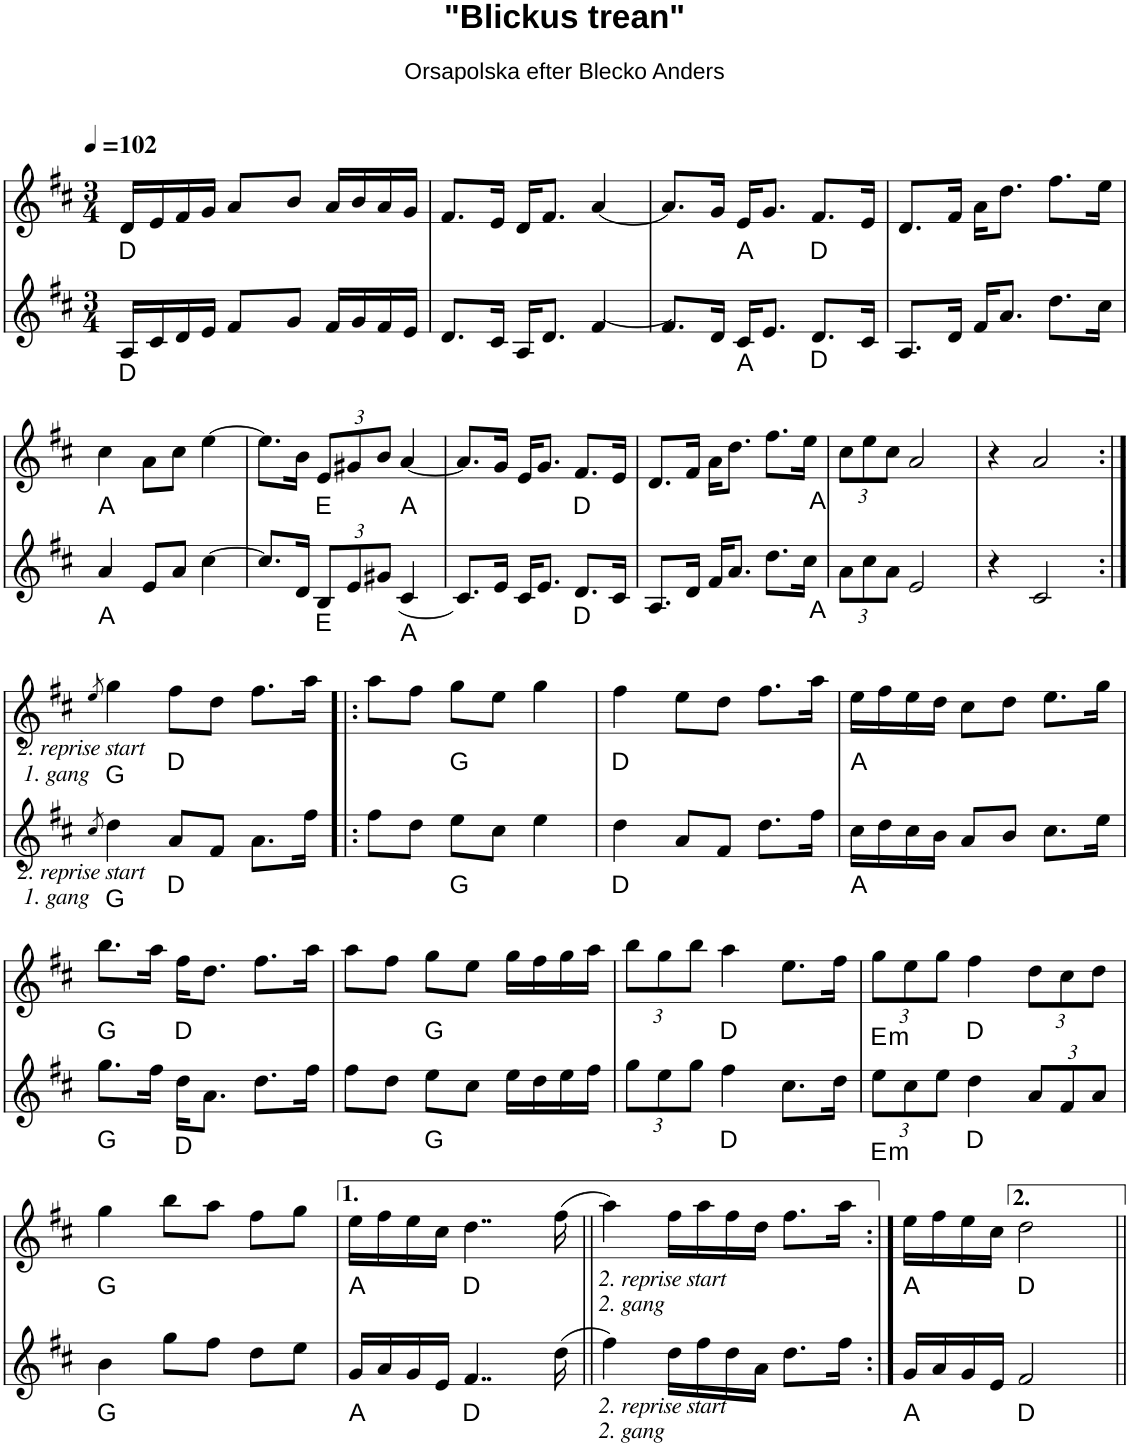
**kern	**kern	**harte
*part2	*part1	*part1
*staff2	*staff1	*
*I"Klaver	*I"Klaver	*
*clefG2	*clefG2	*
*k[f#c#]	*k[f#c#]	*
*M3/4	*M3/4	*
*MM102	*MM102	*
=1	=1	=1
16A/LL	16d/LL	D:maj
16c#/	16e/	.
16d/	16f#/	.
16e/JJ	16g/JJ	.
8f#/L	8a/L	.
8g/J	8b/J	.
16f#/LL	16a/LL	.
16g/	16b/	.
16f#/	16a/	.
16e/JJ	16g/JJ	.
=2	=2	=2
8.d/L	8.f#/L	.
16c#/Jk	16e/Jk	.
16A/KL	16d/KL	.
8.d/J	8.f#/J	.
[4f#/	[4a/	.
=3	=3	=3
8.f#/L]	8.a/L]	.
16d/Jk	16g/Jk	.
16c#/KL	16e/KL	A:maj
8.e/J	8.g/J	.
8.d/L	8.f#/L	D:maj
16c#/Jk	16e/Jk	.
=4	=4	=4
8.A/L	8.d/L	.
16d/Jk	16f#/Jk	.
16f#/KL	16a\KL	.
8.a/J	8.dd\J	.
8.dd\L	8.ff#\L	.
16cc#\Jk	16ee\Jk	.
!!LO:LB:g=z
=5	=5	=5
4a/	4cc#\	A:maj
8e/L	8a\L	.
8a/J	8cc#\J	.
[4cc#\	[4ee\	.
=6	=6	=6
8.cc#/L]	8.ee\L]	.
16d/Jk	16b\Jk	.
*Xbrackettup	*Xbrackettup	*
12B/L	12e/L	E:maj
12e/	12g#X/	.
12g#X/J	12b/J	.
[4c#/	[4a/	A:maj
=7	=7	=7
8.c#/L]	8.a/L]	.
16e/Jk	16g/Jk	.
16c#/KL	16e/KL	.
8.e/J	8.g/J	.
8.d/L	8.f#/L	D:maj
16c#/Jk	16e/Jk	.
=8	=8	=8
8.A/L	8.d/L	.
16d/Jk	16f#/Jk	.
16f#/KL	16a\KL	.
8.a/J	8.dd\J	.
8.dd\L	8.ff#\L	.
16cc#\Jk	16ee\Jk	.
=9	=9	=9
12a\L	12cc#\L	A:maj
12cc#\	12ee\	.
12a\J	12cc#\J	.
2e/	2a/	.
=10	=10	=10
4r	4r	.
2c#/	2a/	.
!!LO:LB:g=z
=11:|!	=11:|!	=11:|!
8qcc#/	8qee/	.
!	!LO:TX:b:i:t=2. reprise start	!
!	!LO:TX:b:t=1. gang	!
!LO:TX:b:i:t=2. reprise start	!	!
!LO:TX:b:t=1. gang	!	!
4dd\	4gg\	G:maj
8a/L	8ff#\L	D:maj
8f#/J	8dd\J	.
8.a\L	8.ff#\L	.
16ff#\Jk	16aa\Jk	.
=12!|:	=12!|:	=12!|:
8ff#\L	8aa\L	.
8dd\J	8ff#\J	.
8ee\L	8gg\L	G:maj
8cc#\J	8ee\J	.
4ee\	4gg\	.
=13	=13	=13
4dd\	4ff#\	D:maj
8a/L	8ee\L	.
8f#/J	8dd\J	.
8.dd\L	8.ff#\L	.
16ff#\Jk	16aa\Jk	.
=14	=14	=14
16cc#\LL	16ee\LL	A:maj
16dd\	16ff#\	.
16cc#\	16ee\	.
16b\JJ	16dd\JJ	.
8a/L	8cc#\L	.
8b/J	8dd\J	.
8.cc#\L	8.ee\L	.
16ee\Jk	16gg\Jk	.
!!LO:LB:g=z
=15	=15	=15
8.gg\L	8.bb\L	G:maj
16ff#\Jk	16aa\Jk	.
16dd\KL	16ff#\KL	D:maj
8.a\J	8.dd\J	.
8.dd\L	8.ff#\L	.
16ff#\Jk	16aa\Jk	.
=16	=16	=16
8ff#\L	8aa\L	.
8dd\J	8ff#\J	.
8ee\L	8gg\L	G:maj
8cc#\J	8ee\J	.
16ee\LL	16gg\LL	.
16dd\	16ff#\	.
16ee\	16gg\	.
16ff#\JJ	16aa\JJ	.
=17	=17	=17
12gg\L	12bb\L	.
12ee\	12gg\	.
12gg\J	12bb\J	.
4ff#\	4aa\	D:maj
8.cc#\L	8.ee\L	.
16dd\Jk	16ff#\Jk	.
=18	=18	=18
!	!	!LO:H:kt=m
12ee\L	12gg\L	E:min
12cc#\	12ee\	.
12ee\J	12gg\J	.
4dd\	4ff#\	D:maj
12a/L	12dd\L	.
12f#/	12cc#\	.
12a/J	12dd\J	.
!!LO:LB:g=z
=19	=19	=19
4b\	4gg\	G:maj
8gg\L	8bb\L	.
8ff#\J	8aa\J	.
8dd\L	8ff#\L	.
8ee\J	8gg\J	.
=20	=20	=20
16g/LL	16ee\LL	A:maj
16a/	16ff#\	.
16g/	16ee\	.
16e/JJ	16cc#\JJ	.
4..f#/	4..dd\	D:maj
(16dd\	(16ff#\	.
=21||	=21||	=21||
!	!LO:TX:b:i:t=2. reprise start	!
!	!LO:TX:b:t=2. gang	!
!LO:TX:b:i:t=2. reprise start	!	!
!LO:TX:b:t=2. gang	!	!
4ff#\)	4aa\)	.
16dd\LL	16ff#\LL	.
16ff#\	16aa\	.
16dd\	16ff#\	.
16a\JJ	16dd\JJ	.
8.dd\L	8.ff#\L	.
16ff#\Jk	16aa\Jk	.
=22:|!	=22:|!	=22:|!
16g/LL	16ee\LL	A:maj
16a/	16ff#\	.
16g/	16ee\	.
16e/JJ	16cc#\JJ	.
2f#/	2dd\	D:maj
=||	=||	=||
*-	*-	*-
